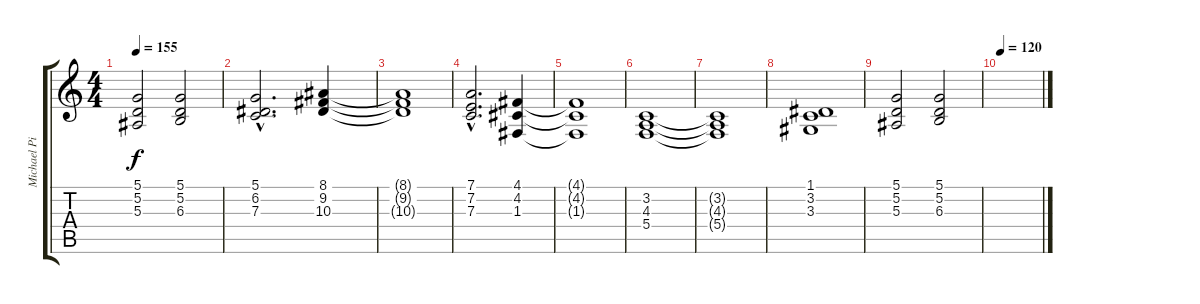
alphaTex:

\track ("Michael Pinnella - ORGUE" "Michael Pi") {instrument churchorgan}
\staff {score tabs}
\tuning (D4 A3 F3 C3 G2 D2) {hide}
\ts (4 4)
\tempo 155
\clef g2
\ks c
(5.1 5.2 5.3).2{dy f} (5.1 5.2 6.3).2 |
(5.1{hac} 6.2{hac} 7.3{hac}).2{d} (8.1 9.2 10.3).4 |
(8.1{t} 9.2{t} 10.3{t}).1 |
(7.1{hac} 7.2{hac} 7.3{hac}).2{d} (4.1 4.2 1.3).4 |
(4.1{t} 4.2{t} 1.3{t}).1 |
(3.2 4.3 5.4).1 |
(3.2{t} 4.3{t} 5.4{t}).1 |
(1.1 3.2 3.3).1 |
(5.1 5.2 5.3).2 (5.1 5.2 6.3).2 |
\tempo 120
